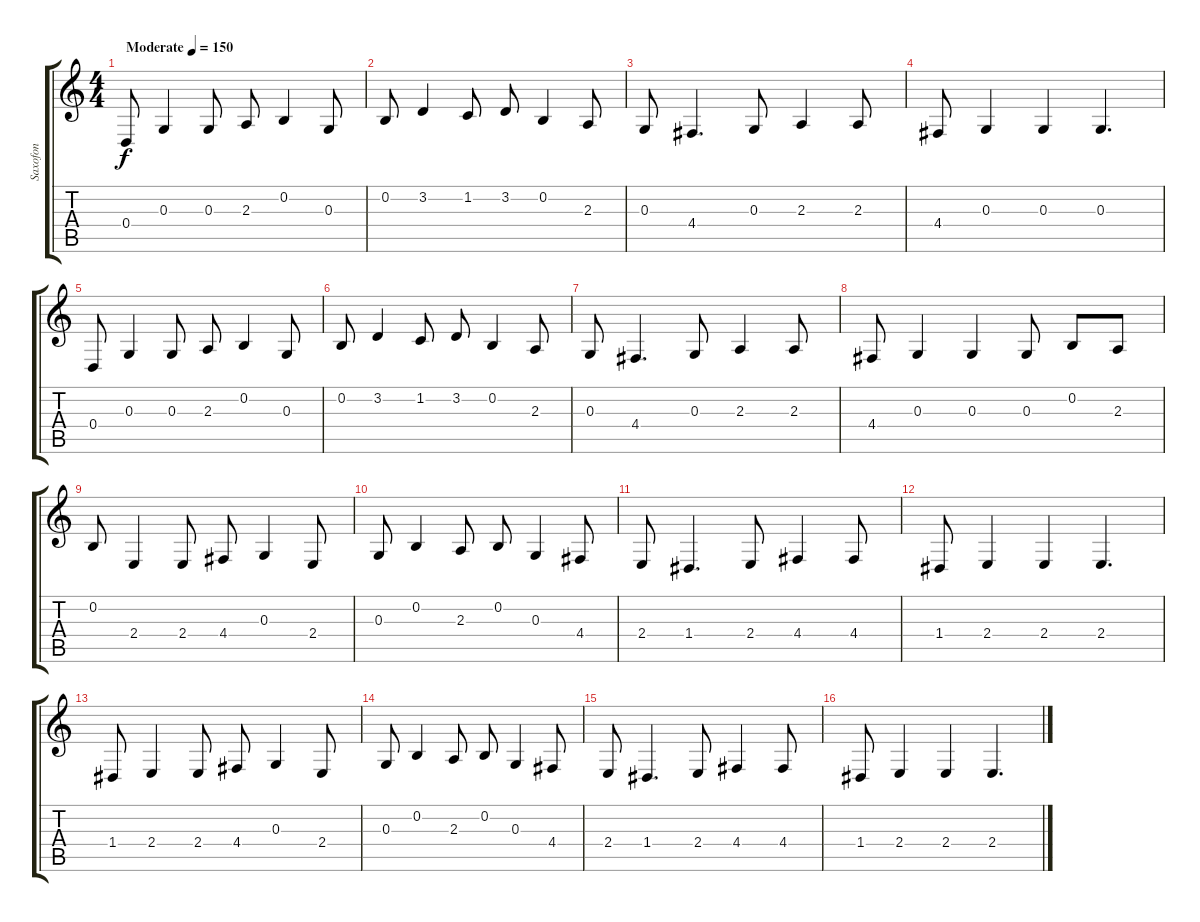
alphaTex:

\track ("Saxofon" "Saxofon") {instrument sopranosax}
\staff {score tabs}
\tuning (E4 B3 G3 D3 A2 E2) {hide}
\ts (4 4)
\tempo (150 "Moderate")
\clef g2
\ks c
0.4.8{dy f instrument sopranosax} 0.3.4 0.3.8 2.3.8 0.2.4 0.3.8 |
0.2.8 3.2.4 1.2.8 3.2.8 0.2.4 2.3.8 |
0.3.8 4.4.4{d} 0.3.8 2.3.4 2.3.8 |
4.4.8 0.3.4 0.3.4 0.3.4{d} |
0.4.8 0.3.4 0.3.8 2.3.8 0.2.4 0.3.8 |
0.2.8 3.2.4 1.2.8 3.2.8 0.2.4 2.3.8 |
0.3.8 4.4.4{d} 0.3.8 2.3.4 2.3.8 |
4.4.8 0.3.4 0.3.4 0.3.8 0.2.8 2.3.8 |
0.2.8 2.4.4 2.4.8 4.4.8 0.3.4 2.4.8 |
0.3.8 0.2.4 2.3.8 0.2.8 0.3.4 4.4.8 |
2.4.8 1.4.4{d} 2.4.8 4.4.4 4.4.8 |
1.4.8 2.4.4 2.4.4 2.4.4{d} |
1.4.8 2.4.4 2.4.8 4.4.8 0.3.4 2.4.8 |
0.3.8 0.2.4 2.3.8 0.2.8 0.3.4 4.4.8 |
2.4.8 1.4.4{d} 2.4.8 4.4.4 4.4.8 |
1.4.8 2.4.4 2.4.4 2.4.4{d}
